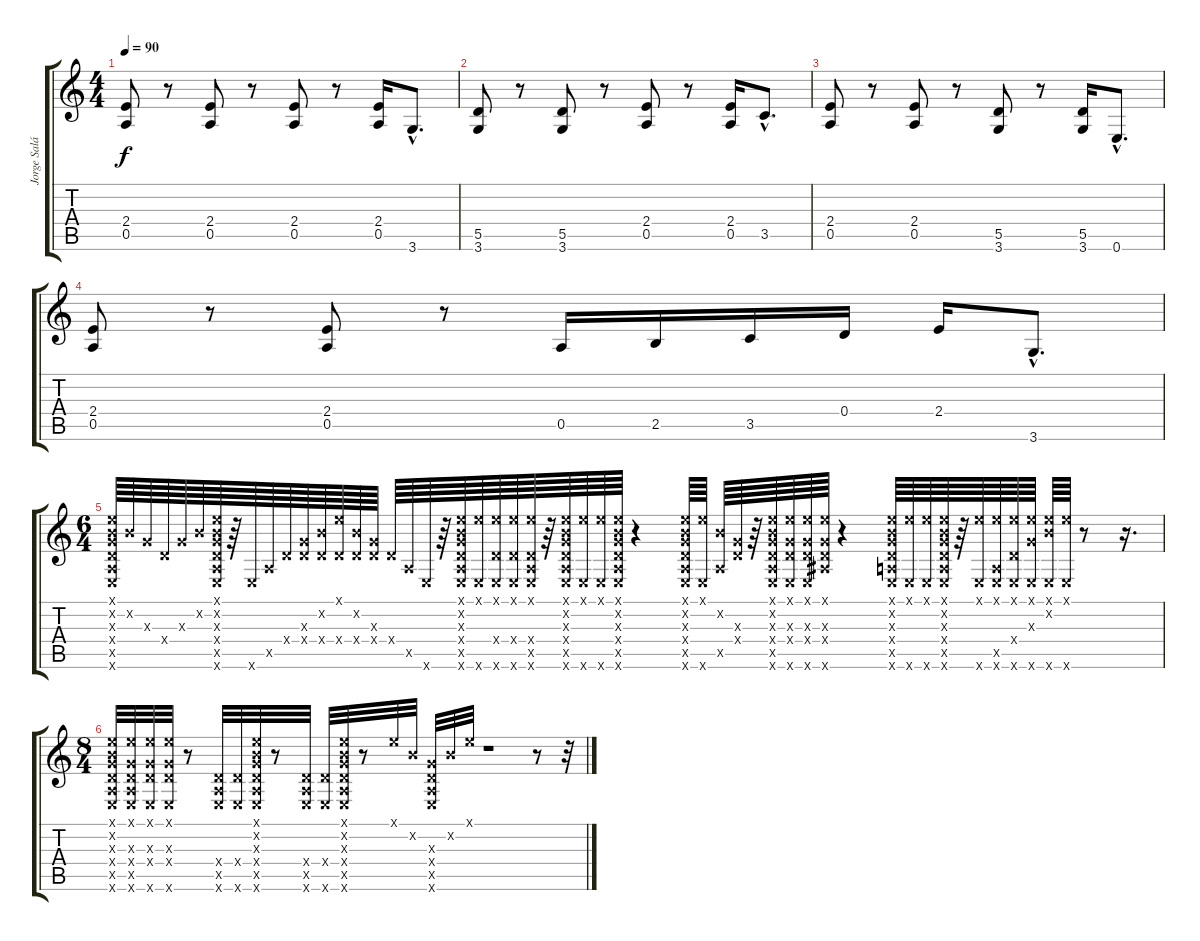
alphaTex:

\track ("Jorge Salán" "Jorge Salá") {instrument overdrivenguitar}
\staff {score tabs}
\tuning (E4 B3 G3 D3 A2 E2) {hide}
\ts (4 4)
\tempo 90
\clef g2
\ks c
(2.4 0.5).8{dy f volume 0} r.8 (2.4 0.5).8 r.8 (2.4 0.5).8 r.8 (2.4 0.5).16 3.6{hac}.8{d} |
(5.5 3.6).8 r.8 (5.5 3.6).8 r.8 (2.4 0.5).8 r.8 (2.4 0.5).16 3.5{hac}.8{d} |
(2.4 0.5).8 r.8 (2.4 0.5).8 r.8 (5.5 3.6).8 r.8 (5.5 3.6).16 0.6{hac}.8{d} |
(2.4 0.5).8 r.8 (2.4 0.5).8 r.8 0.5.16 2.5.16 3.5.16 0.4.16 2.4.16 3.6{hac}.8{d} |
\ts (6 4)
(0.1{x} 0.2{x} 0.3{x} 0.4{x} 0.5{x} 0.6{x}).64{volume 6} 0.2{x}.64 0.3{x}.64 0.4{x}.64 0.3{x}.64 0.2{x}.64 (0.1{x} 0.2{x} 0.3{x} 0.4{x} 0.5{x} 0.6{x}).64 r.64 0.6{x}.64 0.5{x}.64 0.4{x}.64 (0.3{x} 0.4{x}).64 (0.2{x} 0.4{x}).64 (0.1{x} 0.4{x}).64 (0.2{x} 0.4{x}).64 (0.3{x} 0.4{x}).64 0.4{x}.64 0.5{x}.64 0.6{x}.64 r.64 (0.1{x} 0.2{x} 0.3{x} 0.4{x} 0.5{x} 0.6{x}).64 (0.1{x} 0.6{x}).64 (0.1{x} 0.4{x} 0.6{x}).64 (0.1{x} 0.4{x} 0.6{x}).64 (0.1{x} 0.4{x} 0.5{x} 0.6{x}).64 r.64 (0.1{x} 0.2{x} 0.3{x} 0.4{x} 0.5{x} 0.6{x}).64 (0.1{x} 0.6{x}).64 (0.1{x} 0.6{x}).64 (0.1{x} 0.2{x} 0.3{x} 0.4{x} 0.5{x} 0.6{x}).64 r.4 (0.1{x} 0.2{x} 0.3{x} 0.4{x} 0.5{x} 0.6{x}).64 (0.1{x} 0.6{x}).64 (0.2{x} 0.5{x}).64 (0.3{x} 0.4{x}).64 r.64 (0.1{x} 0.2{x} 0.3{x} 0.4{x} 0.5{x} 0.6{x}).64 (0.1{x} 0.3{x} 0.4{x} 0.6{x}).64 (0.1{x} 0.3{x} 0.4{x} 0.6{x}).64 (0.1{x} 0.3{x} 0.4{x} 6.6{x}).64 r.4 (0.1{x} 0.2{x} 0.3{x} 0.4{x} 0.5{x} 0.6{x}).64 (0.1{x} 0.6{x}).64 (0.1{x} 0.6{x}).64 (0.1{x} 0.2{x} 0.3{x} 0.4{x} 0.5{x} 0.6{x}).64 r.64 (0.1{x} 0.6{x}).64 (0.1{x} 0.5{x} 0.6{x}).64 (0.1{x} 0.4{x} 0.6{x}).64 (0.1{x} 0.3{x} 0.6{x}).64 (0.1{x} 0.2{x} 0.6{x}).64 (0.1{x} 0.6{x}).64 r.8 r.16{d} |
\ts (8 4)
(0.1{x} 0.2{x} 0.3{x} 0.4{x} 0.5{x} 0.6{x}).32 (0.1{x} 0.3{x} 0.4{x} 0.5{x} 0.6{x}).32 (0.1{x} 0.3{x} 0.4{x} 0.6{x}).32 (0.1{x} 0.3{x} 0.4{x} 0.6{x}).32 r.8 (0.4{x} 0.5{x} 0.6{x}).32 (0.4{x} 0.6{x}).32 (0.1{x} 0.2{x} 0.3{x} 0.4{x} 0.5{x} 0.6{x}).32 r.8 (0.4{x} 0.5{x} 0.6{x}).32 (0.4{x} 0.6{x}).32 (0.1{x} 0.2{x} 0.3{x} 0.4{x} 0.5{x} 0.6{x}).32 r.8 0.1{x}.32 0.2{x}.32 (0.3{x} 0.4{x} 0.5{x} 0.6{x}).32 0.2{x}.32 0.1{x}.32 r.1 r.8 r.32
